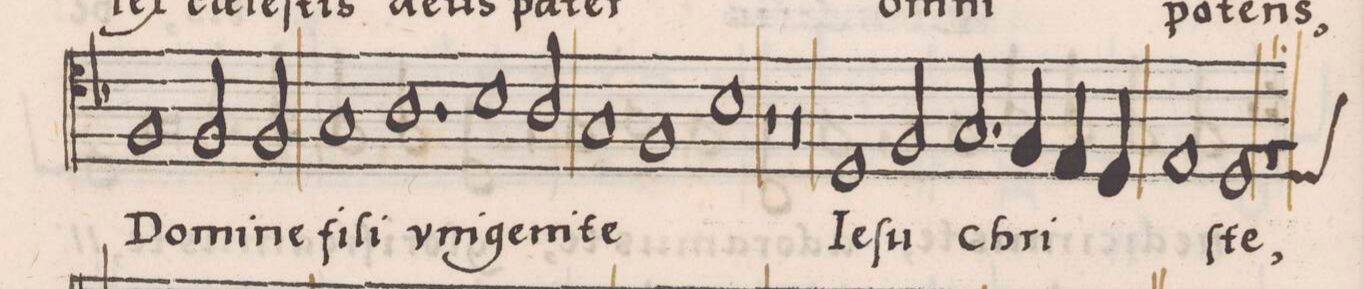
**kern	**text
*I"BASSVS	*
*clefC4	*
*k[b-]	*
*met(C|)	*
*M2/1	*
1F/	-Do-
2F/	-mi-
2F/	-ne
=47-	=47-
1G/	fi-
1.A\	-li
=48-	=48-
1B-\	v-
2A/	-ni-
=49-	=49-
1G/	-ge-
1F/	-ni-
=50-	=50-
1B-\	-te
1r	.
=51-	=51-
0r	.
=52-	=52-
1D/	Ie-
2F/	-ſu
2.G/	chri-
=53-	=53-
4F/	.
4E/	.
4D/	.
1E/	.
=54-	=54-
*custos:D	*
1D/	-ſte,
1r	.
=55-	=55-
*-	*-
